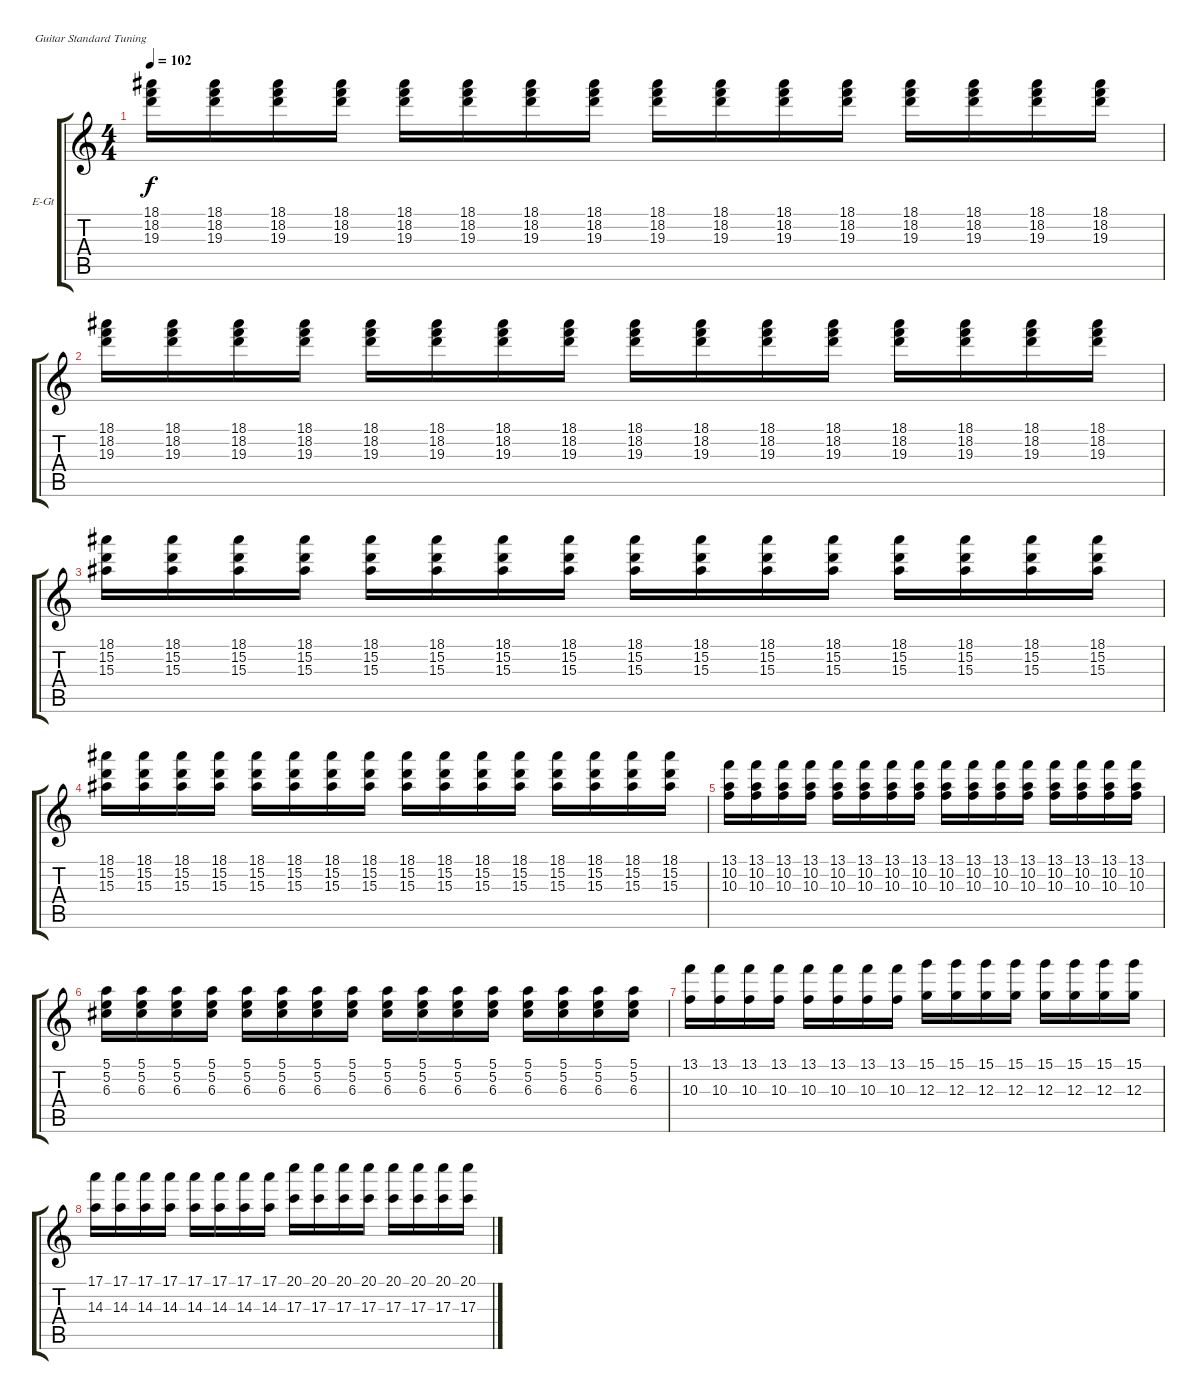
\defaultSystemsLayout 4
\bracketExtendMode groupsimilarinstruments
\firstSystemTrackNameOrientation horizontal
\otherSystemsTrackNameOrientation horizontal
\track ("Г. Каспарян" "E-Gt") {instrument electricguitarclean}
\staff {score tabs}
\tuning (E4 B3 G3 D3 A2 E2)
\ts (4 4)
\tempo 102
\clef g2
\scale
0.333333
\ks c
(18.1 18.2 19.3).16{dy f} (18.1 18.2 19.3).16 (18.1 18.2 19.3).16 (18.1 18.2 19.3).16 (18.1 18.2 19.3).16 (18.1 18.2 19.3).16 (18.1 18.2 19.3).16 (18.1 18.2 19.3).16 (18.1 18.2 19.3).16 (18.1 18.2 19.3).16 (18.1 18.2 19.3).16 (18.1 18.2 19.3).16 (18.1 18.2 19.3).16 (18.1 18.2 19.3).16 (18.1 18.2 19.3).16 (18.1 18.2 19.3).16 |
\scale
0.333333 (18.1 18.2 19.3).16 (18.1 18.2 19.3).16 (18.1 18.2 19.3).16 (18.1 18.2 19.3).16 (18.1 18.2 19.3).16 (18.1 18.2 19.3).16 (18.1 18.2 19.3).16 (18.1 18.2 19.3).16 (18.1 18.2 19.3).16 (18.1 18.2 19.3).16 (18.1 18.2 19.3).16 (18.1 18.2 19.3).16 (18.1 18.2 19.3).16 (18.1 18.2 19.3).16 (18.1 18.2 19.3).16 (18.1 18.2 19.3).16 |
\scale
0.333333 (18.1 15.2 15.3).16 (18.1 15.2 15.3).16 (18.1 15.2 15.3).16 (18.1 15.2 15.3).16 (18.1 15.2 15.3).16 (18.1 15.2 15.3).16 (18.1 15.2 15.3).16 (18.1 15.2 15.3).16 (18.1 15.2 15.3).16 (18.1 15.2 15.3).16 (18.1 15.2 15.3).16 (18.1 15.2 15.3).16 (18.1 15.2 15.3).16 (18.1 15.2 15.3).16 (18.1 15.2 15.3).16 (18.1 15.2 15.3).16 |
\scale
0.333333 (18.1 15.2 15.3).16 (18.1 15.2 15.3).16 (18.1 15.2 15.3).16 (18.1 15.2 15.3).16 (18.1 15.2 15.3).16 (18.1 15.2 15.3).16 (18.1 15.2 15.3).16 (18.1 15.2 15.3).16 (18.1 15.2 15.3).16 (18.1 15.2 15.3).16 (18.1 15.2 15.3).16 (18.1 15.2 15.3).16 (18.1 15.2 15.3).16 (18.1 15.2 15.3).16 (18.1 15.2 15.3).16 (18.1 15.2 15.3).16 |
\scale
0.333333 (13.1 10.2 10.3).16 (13.1 10.2 10.3).16 (13.1 10.2 10.3).16 (13.1 10.2 10.3).16 (13.1 10.2 10.3).16 (13.1 10.2 10.3).16 (13.1 10.2 10.3).16 (13.1 10.2 10.3).16 (13.1 10.2 10.3).16 (13.1 10.2 10.3).16 (13.1 10.2 10.3).16 (13.1 10.2 10.3).16 (13.1 10.2 10.3).16 (13.1 10.2 10.3).16 (13.1 10.2 10.3).16 (13.1 10.2 10.3).16 |
\scale
0.333333 (5.1 5.2 6.3).16 (5.1 5.2 6.3).16 (5.1 5.2 6.3).16 (5.1 5.2 6.3).16 (5.1 5.2 6.3).16 (5.1 5.2 6.3).16 (5.1 5.2 6.3).16 (5.1 5.2 6.3).16 (5.1 5.2 6.3).16 (5.1 5.2 6.3).16 (5.1 5.2 6.3).16 (5.1 5.2 6.3).16 (5.1 5.2 6.3).16 (5.1 5.2 6.3).16 (5.1 5.2 6.3).16 (5.1 5.2 6.3).16 |
\scale
0.333333 (13.1 10.3).16 (13.1 10.3).16 (13.1 10.3).16 (13.1 10.3).16 (13.1 10.3).16 (13.1 10.3).16 (13.1 10.3).16 (13.1 10.3).16 (15.1 12.3).16 (15.1 12.3).16 (15.1 12.3).16 (15.1 12.3).16 (15.1 12.3).16 (15.1 12.3).16 (15.1 12.3).16 (15.1 12.3).16 |
\scale
0.333333 (17.1 14.3).16 (17.1 14.3).16 (17.1 14.3).16 (17.1 14.3).16 (17.1 14.3).16 (17.1 14.3).16 (17.1 14.3).16 (17.1 14.3).16 (20.1 17.3).16 (20.1 17.3).16 (20.1 17.3).16 (20.1 17.3).16 (20.1 17.3).16 (20.1 17.3).16 (20.1 17.3).16 (20.1 17.3).16
